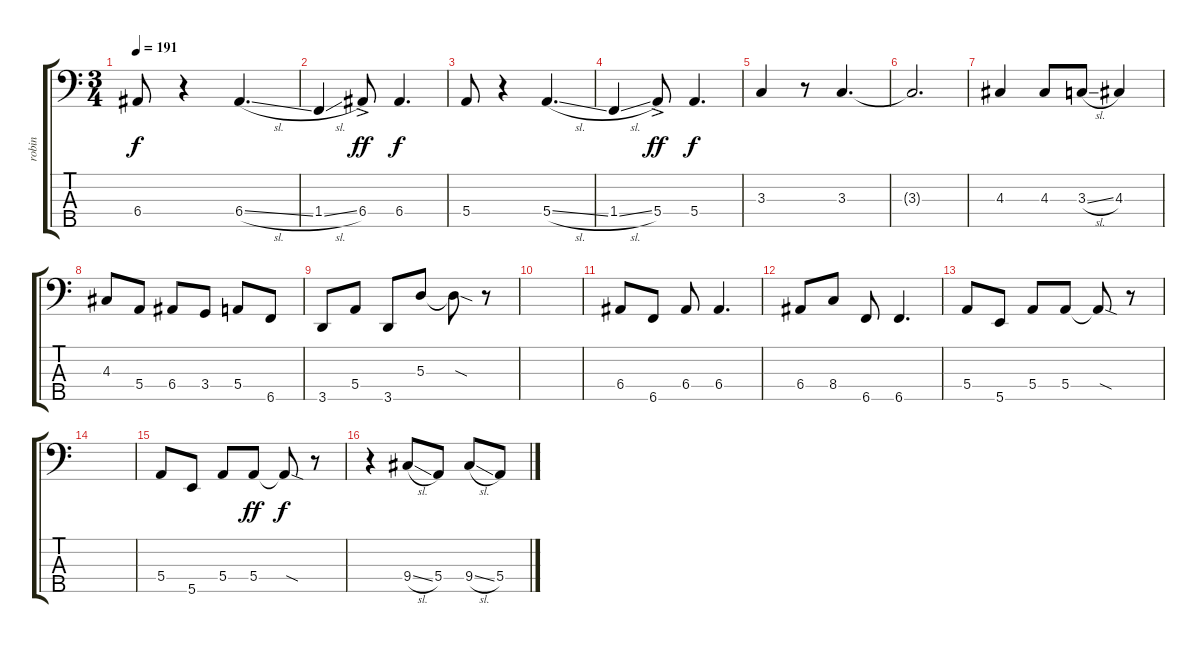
\track ("robin" "robin") {instrument fretlessbass}
\staff {score tabs}
\tuning (G2 D2 A1 E1 B0) {hide}
\ts (3 4)
\tempo 191
\clef f4
\ks c
6.4.8{dy f} r.4 6.4{sl}.4{d} |
1.4{sl}.4 6.4{ac}.8{dy ff} 6.4.4{d dy f} |
5.4.8 r.4 5.4{sl}.4{d} |
1.4{sl}.4 5.4{ac}.8{dy ff} 5.4.4{d dy f} |
3.3.4 r.8 3.3.4{d} |
3.3{t}.2{d} |
4.3.4 4.3.8 3.3{sl}.8 4.3.4 |
4.3.8 5.4.8 6.4.8 3.4.8 5.4.8 6.5.8 |
3.5.8 5.4.8 3.5.8 5.3.8 5.3{sod t}.8 r.8 |
|
6.4.8 6.5.8 6.4.8 6.4.4{d} |
6.4.8 8.4.8 6.5.8 6.5.4{d} |
5.4.8 5.5.8 5.4.8 5.4.8 5.4{sod t}.8 r.8 |
|
5.4.8 5.5.8 5.4.8 5.4.8{dy ff} 5.4{sod t}.8{dy f} r.8 |
r.4 9.4{sl}.8 5.4.8 9.4{sl}.8 5.4.8
